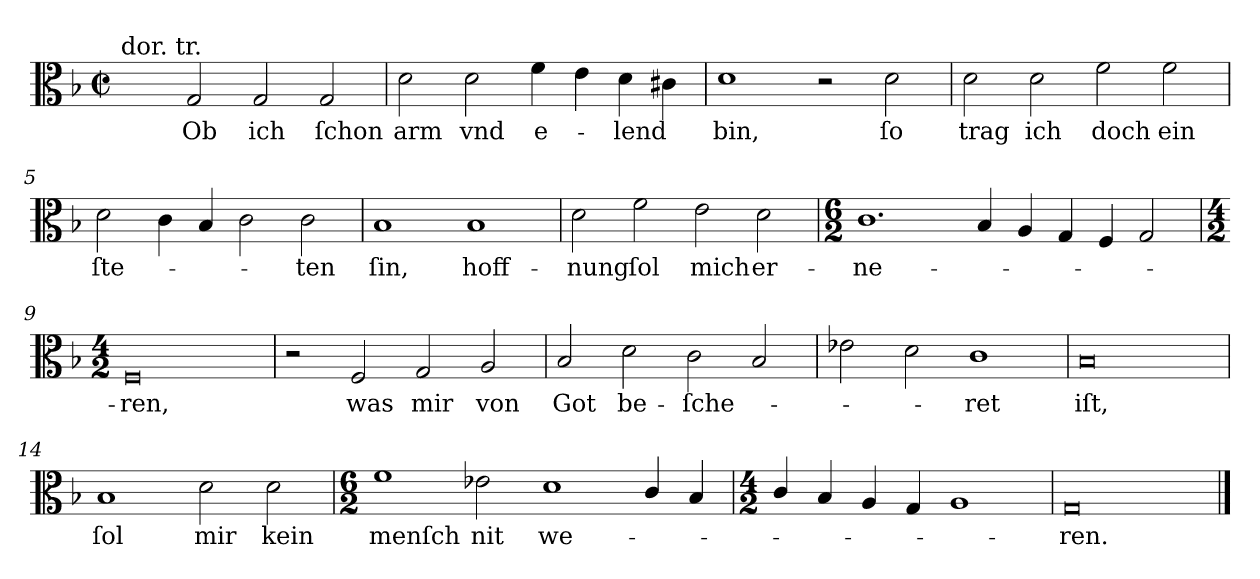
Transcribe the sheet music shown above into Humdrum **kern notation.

**kern	**text
*part1	*part1
*staff1	*staff1
*clefC3	*
*k[b-]	*
*G:dor	*
*M4/2	*
*met(c|)	*
=1	=1
!LO:TX:a:t=dor. tr.	!
2ryy	.
2G	Ob
2G	ich
2G	ſchon
=2	=2
2d	arm
2d	vnd
4f	e-
4e	.
4d	-lend
4c#X	.
=3	=3
1d	bin,
2r	.
2d	ſo
=4	=4
2d	trag
2d	ich
2f	doch
2f	ein
=5	=5
2d	ſte-
4c	.
4B-	.
2c	.
2c	-ten
=6	=6
1B-	ſin,
1B-	hoff-
=7	=7
2d	-nung
2f	ſol
2e	mich
2d	er-
=8	=8
*M6/2	*
1.c	-ne-
4B-	.
4A	.
4G	.
4F	.
2G	.
=9	=9
*M4/2	*
0F	-ren,
=10	=10
2r	.
2F	was
2G	mir
2A	von
=11	=11
2B-	Got
2d	be-
2c	-ſche-
2B-	.
=12	=12
2e-X	.
2d	.
1c	-ret
=13	=13
0B-	iſt,
=14	=14
1B-	ſol
2d	mir
2d	kein
=15	=15
*M6/2	*
1f	menſch
2e-X	nit
1d	we-
4c/	.
4B-	.
=16	=16
*M4/2	*
4c/	.
4B-	.
4A	.
4G	.
1A	.
=17	=17
0G	-ren.
==	==
*-	*-
